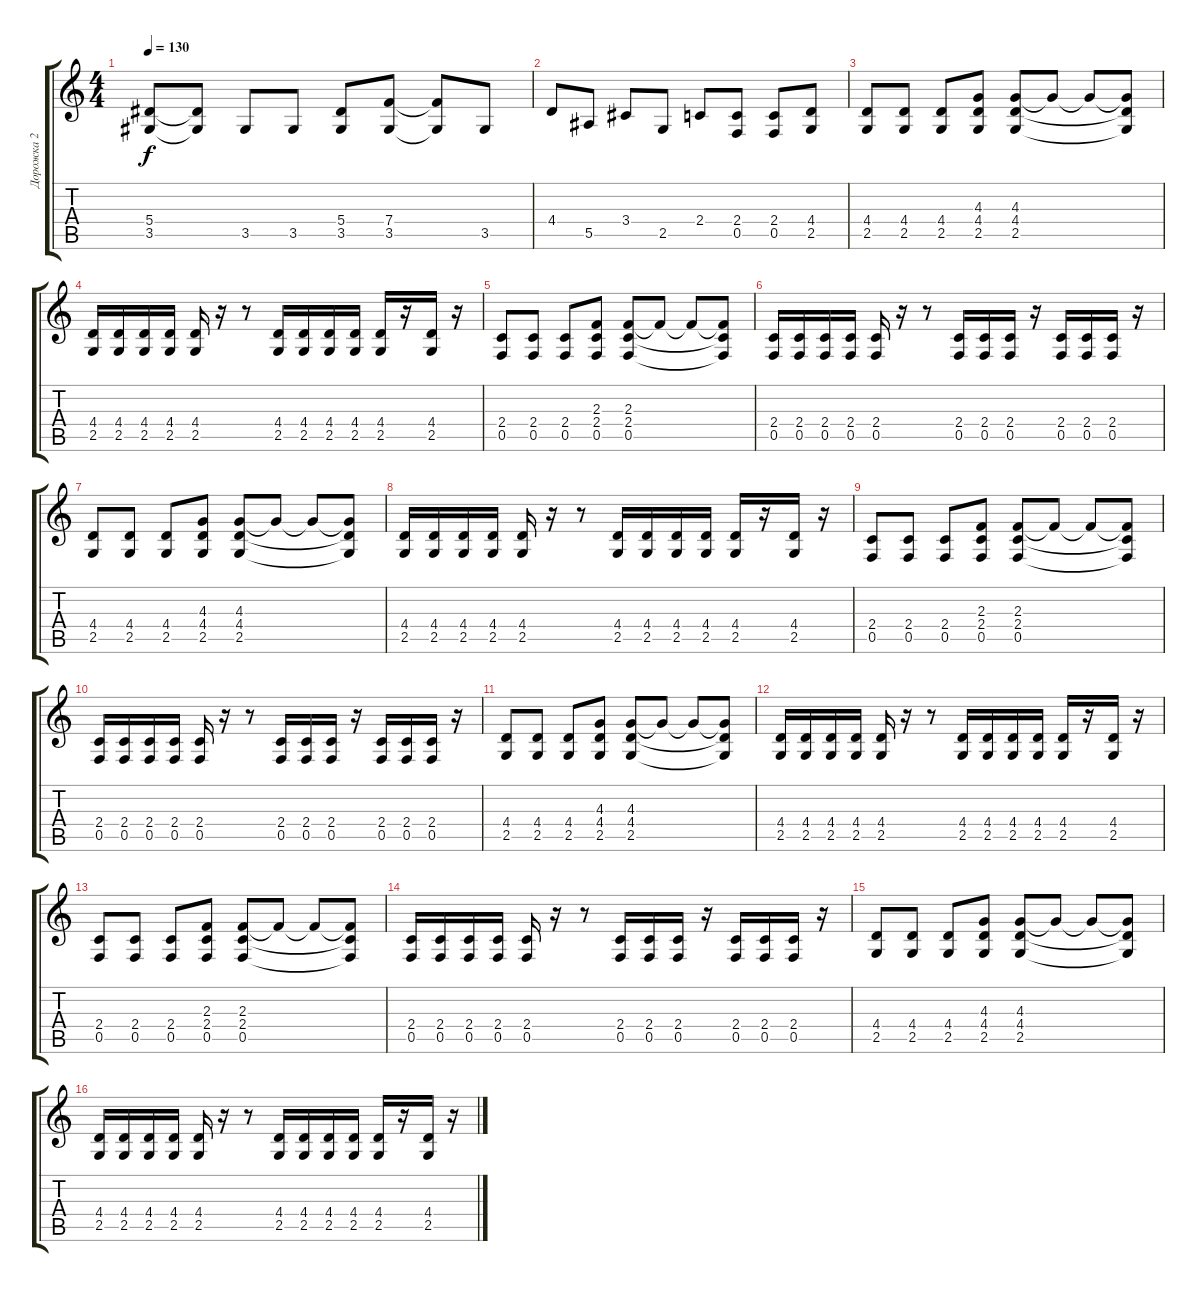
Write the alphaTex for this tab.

\track ("Дорожка 2" "Дорожка 2") {instrument distortionguitar}
\staff {score tabs}
\tuning (C4 G3 Eb3 Bb2 F2 C2) {hide}
\ts (4 4)
\tempo 130
\clef g2
\ks c
(5.4 3.5).8{dy f} (5.4{t} 3.5{t}).8 3.5.8 3.5.8 (5.4 3.5).8 (7.4 3.5).8 (7.4{t} 3.5{t}).8 3.5.8 |
4.4.8 5.5.8 3.4.8 2.5.8 2.4.8 (2.4 0.5).8 (2.4 0.5).8 (4.4 2.5).8 |
(4.4 2.5).8 (4.4 2.5).8 (4.4 2.5).8 (4.3 4.4 2.5).8 (4.3 4.4 2.5).8 4.3{t}.8 4.3{t}.8 (4.3{t} 4.4{t} 2.5{t}).8 |
(4.4 2.5).16 (4.4 2.5).16 (4.4 2.5).16 (4.4 2.5).16 (4.4 2.5).16 r.16 r.8 (4.4 2.5).16 (4.4 2.5).16 (4.4 2.5).16 (4.4 2.5).16 (4.4 2.5).16 r.16 (4.4 2.5).16 r.16 |
(2.4 0.5).8 (2.4 0.5).8 (2.4 0.5).8 (2.3 2.4 0.5).8 (2.3 2.4 0.5).8 2.3{t}.8 2.3{t}.8 (2.3{t} 2.4{t} 0.5{t}).8 |
(2.4 0.5).16 (2.4 0.5).16 (2.4 0.5).16 (2.4 0.5).16 (2.4 0.5).16 r.16 r.8 (2.4 0.5).16 (2.4 0.5).16 (2.4 0.5).16 r.16 (2.4 0.5).16 (2.4 0.5).16 (2.4 0.5).16 r.16 |
(4.4 2.5).8 (4.4 2.5).8 (4.4 2.5).8 (4.3 4.4 2.5).8 (4.3 4.4 2.5).8 4.3{t}.8 4.3{t}.8 (4.3{t} 4.4{t} 2.5{t}).8 |
(4.4 2.5).16 (4.4 2.5).16 (4.4 2.5).16 (4.4 2.5).16 (4.4 2.5).16 r.16 r.8 (4.4 2.5).16 (4.4 2.5).16 (4.4 2.5).16 (4.4 2.5).16 (4.4 2.5).16 r.16 (4.4 2.5).16 r.16 |
(2.4 0.5).8 (2.4 0.5).8 (2.4 0.5).8 (2.3 2.4 0.5).8 (2.3 2.4 0.5).8 2.3{t}.8 2.3{t}.8 (2.3{t} 2.4{t} 0.5{t}).8 |
(2.4 0.5).16 (2.4 0.5).16 (2.4 0.5).16 (2.4 0.5).16 (2.4 0.5).16 r.16 r.8 (2.4 0.5).16 (2.4 0.5).16 (2.4 0.5).16 r.16 (2.4 0.5).16 (2.4 0.5).16 (2.4 0.5).16 r.16 |
(4.4 2.5).8 (4.4 2.5).8 (4.4 2.5).8 (4.3 4.4 2.5).8 (4.3 4.4 2.5).8 4.3{t}.8 4.3{t}.8 (4.3{t} 4.4{t} 2.5{t}).8 |
(4.4 2.5).16 (4.4 2.5).16 (4.4 2.5).16 (4.4 2.5).16 (4.4 2.5).16 r.16 r.8 (4.4 2.5).16 (4.4 2.5).16 (4.4 2.5).16 (4.4 2.5).16 (4.4 2.5).16 r.16 (4.4 2.5).16 r.16 |
(2.4 0.5).8 (2.4 0.5).8 (2.4 0.5).8 (2.3 2.4 0.5).8 (2.3 2.4 0.5).8 2.3{t}.8 2.3{t}.8 (2.3{t} 2.4{t} 0.5{t}).8 |
(2.4 0.5).16 (2.4 0.5).16 (2.4 0.5).16 (2.4 0.5).16 (2.4 0.5).16 r.16 r.8 (2.4 0.5).16 (2.4 0.5).16 (2.4 0.5).16 r.16 (2.4 0.5).16 (2.4 0.5).16 (2.4 0.5).16 r.16 |
(4.4 2.5).8 (4.4 2.5).8 (4.4 2.5).8 (4.3 4.4 2.5).8 (4.3 4.4 2.5).8 4.3{t}.8 4.3{t}.8 (4.3{t} 4.4{t} 2.5{t}).8 |
(4.4 2.5).16 (4.4 2.5).16 (4.4 2.5).16 (4.4 2.5).16 (4.4 2.5).16 r.16 r.8 (4.4 2.5).16 (4.4 2.5).16 (4.4 2.5).16 (4.4 2.5).16 (4.4 2.5).16 r.16 (4.4 2.5).16 r.16
